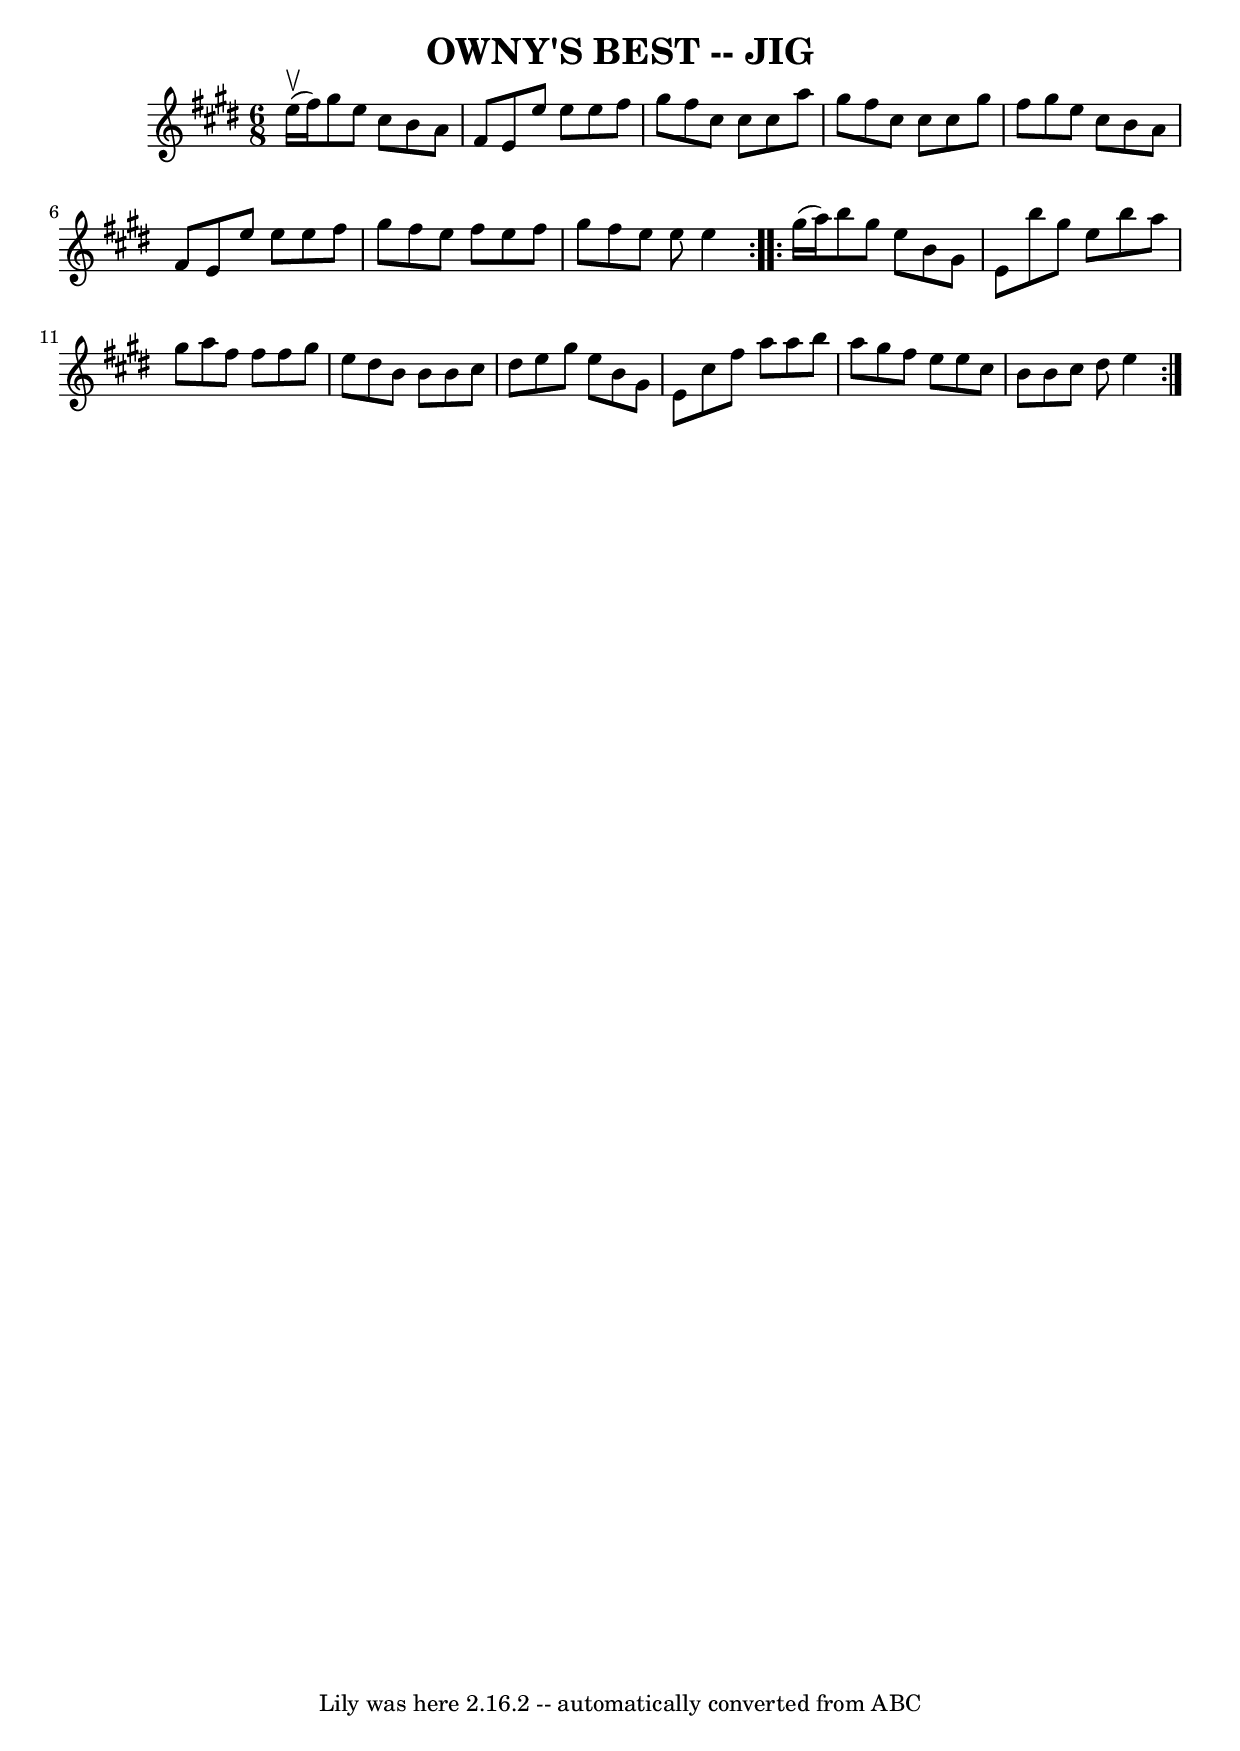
\version "2.16.2"
\include "Mammoth.ily"
\header {
  %% book = "Ryan's Mammoth Collection of Fiddle Tunes"
  crossRefNumber = "1"
  footnotes = ""
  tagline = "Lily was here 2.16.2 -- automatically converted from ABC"
  title = "OWNY'S BEST -- JIG"

}
voicedefault =  {



  \repeat volta 2 {

    \time 6/8 
    \key e \major
    e''16 (^\upbow fis''16)       |
    
    gis''8 e''8 cis''8 b'8 a'8 fis'8    |
    e'8 e''8    
    e''8 e''8 fis''8 gis''8    |
    fis''8 cis''8 cis''8    
    cis''8 a''8 gis''8    |
    fis''8 cis''8 cis''8 cis''8    
    gis''8 fis''8        |
    gis''8 e''8 cis''8 b'8 a'8    
    fis'8    |
    e'8 e''8 e''8 e''8 fis''8 gis''8    |
    
    fis''8 e''8 fis''8 e''8 fis''8 gis''8    |
    fis''8    
    e''8 e''8 e''4    
  }     
  \repeat volta 2 {
    gis''16 (a''16)       
    |
    b''8 gis''8 e''8 b'8 gis'8 e'8    |
    b''8    
    gis''8 e''8 b''8 a''8 gis''8    |
    a''8 fis''8 fis''8 
    fis''8 gis''8 e''8    |
    dis''8 b'8 b'8 b'8 cis''8 
    dis''8        |
    e''8 gis''8 e''8 b'8 gis'8 e'8    
    |
    cis''8 fis''8 a''8 a''8 b''8 a''8    |
    
    gis''8 fis''8 e''8 e''8 cis''8 b'8    |
    b'8 cis''8   
    dis''8 e''4    
  }   

}

\score{
  <<

    \context Staff="default"
    {
      \voicedefault 
      
    }

  >>
  \layout {
    
  }
  \midi {
  }

}
